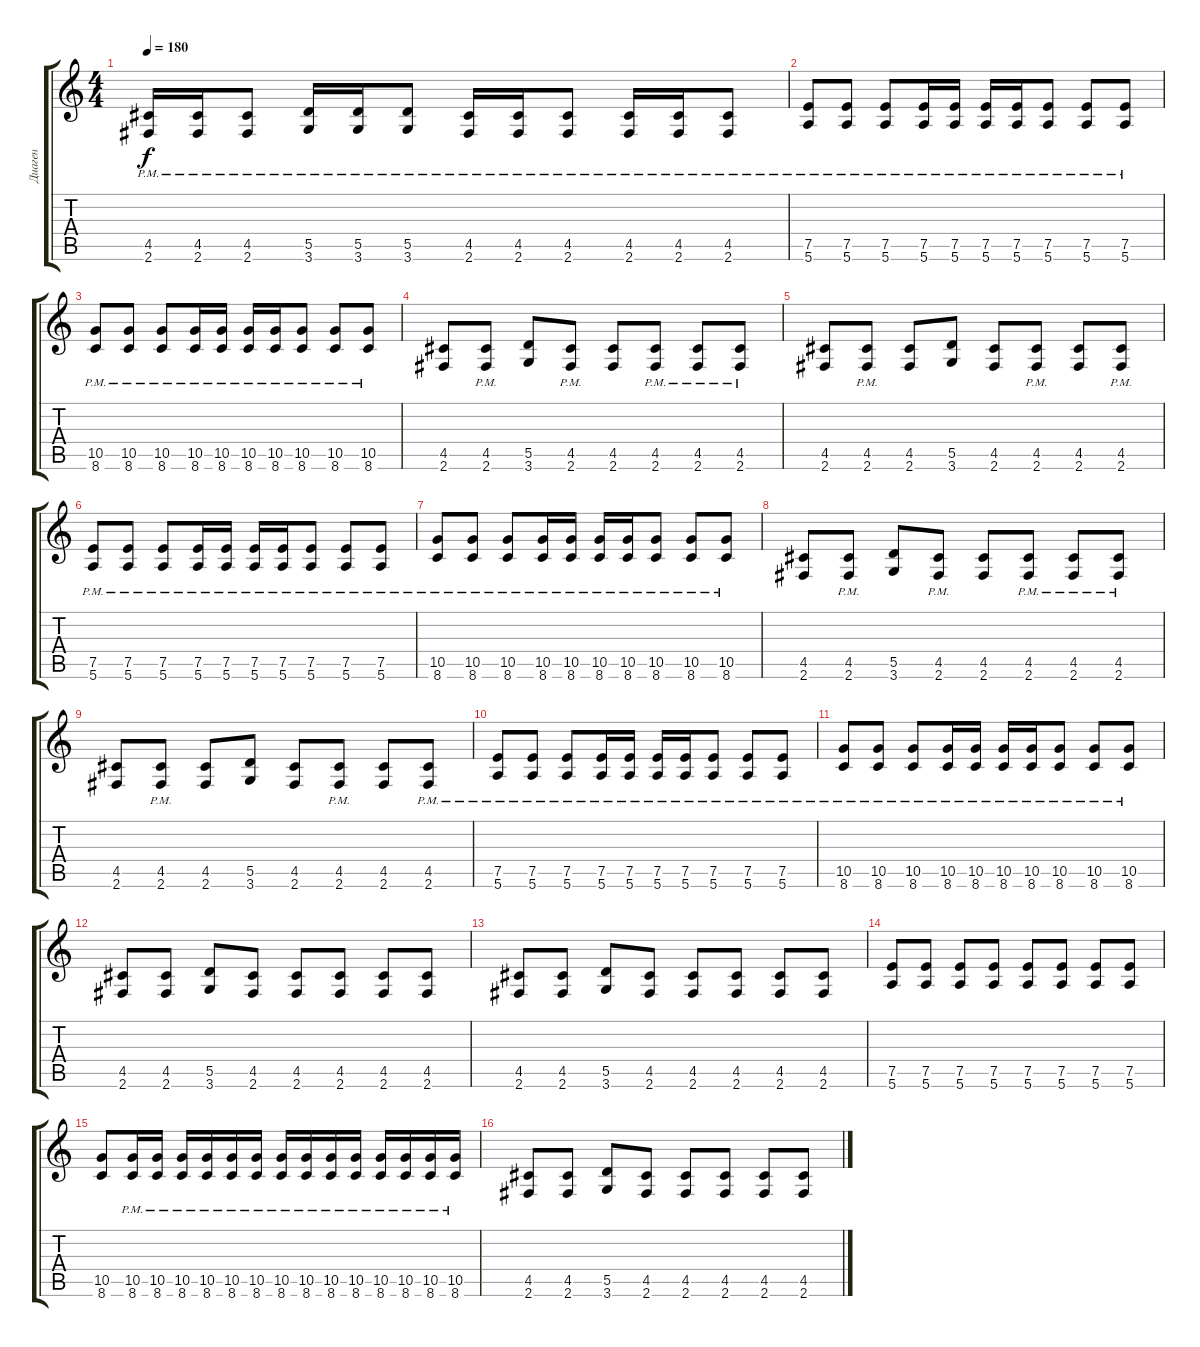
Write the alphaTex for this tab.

\track ("Диаген" "Диаген") {instrument overdrivenguitar}
\staff {score tabs}
\tuning (E4 B3 G3 D3 A2 E2) {hide}
\ts (4 4)
\tempo 180
\clef g2
\ks c
(4.5{pm} 2.6{pm}).16{dy f} (4.5{pm} 2.6{pm}).16 (4.5{pm} 2.6{pm}).8 (5.5{pm} 3.6{pm}).16 (5.5{pm} 3.6{pm}).16 (5.5{pm} 3.6{pm}).8 (4.5{pm} 2.6{pm}).16 (4.5{pm} 2.6{pm}).16 (4.5{pm} 2.6{pm}).8 (4.5{pm} 2.6{pm}).16 (4.5{pm} 2.6{pm}).16 (4.5{pm} 2.6{pm}).8 |
(7.5{pm} 5.6{pm}).8 (7.5{pm} 5.6{pm}).8 (7.5{pm} 5.6{pm}).8 (7.5{pm} 5.6{pm}).16 (7.5{pm} 5.6{pm}).16 (7.5{pm} 5.6{pm}).16 (7.5{pm} 5.6{pm}).16 (7.5{pm} 5.6{pm}).8 (7.5{pm} 5.6{pm}).8 (7.5{pm} 5.6{pm}).8 |
(10.5{pm} 8.6{pm}).8 (10.5{pm} 8.6{pm}).8 (10.5{pm} 8.6{pm}).8 (10.5{pm} 8.6{pm}).16 (10.5{pm} 8.6{pm}).16 (10.5{pm} 8.6{pm}).16 (10.5{pm} 8.6{pm}).16 (10.5{pm} 8.6{pm}).8 (10.5{pm} 8.6{pm}).8 (10.5{pm} 8.6{pm}).8 |
(4.5 2.6).8 (4.5{pm} 2.6{pm}).8 (5.5 3.6).8 (4.5{pm} 2.6{pm}).8 (4.5 2.6).8 (4.5{pm} 2.6{pm}).8 (4.5{pm} 2.6{pm}).8 (4.5{pm} 2.6{pm}).8 |
(4.5 2.6).8 (4.5{pm} 2.6{pm}).8 (4.5 2.6).8 (5.5 3.6).8 (4.5 2.6).8 (4.5{pm} 2.6{pm}).8 (4.5 2.6).8 (4.5{pm} 2.6{pm}).8 |
(7.5{pm} 5.6{pm}).8 (7.5{pm} 5.6{pm}).8 (7.5{pm} 5.6{pm}).8 (7.5{pm} 5.6{pm}).16 (7.5{pm} 5.6{pm}).16 (7.5{pm} 5.6{pm}).16 (7.5{pm} 5.6{pm}).16 (7.5{pm} 5.6{pm}).8 (7.5{pm} 5.6{pm}).8 (7.5{pm} 5.6{pm}).8 |
(10.5{pm} 8.6{pm}).8 (10.5{pm} 8.6{pm}).8 (10.5{pm} 8.6{pm}).8 (10.5{pm} 8.6{pm}).16 (10.5{pm} 8.6{pm}).16 (10.5{pm} 8.6{pm}).16 (10.5{pm} 8.6{pm}).16 (10.5{pm} 8.6{pm}).8 (10.5{pm} 8.6{pm}).8 (10.5{pm} 8.6{pm}).8 |
(4.5 2.6).8 (4.5{pm} 2.6{pm}).8 (5.5 3.6).8 (4.5{pm} 2.6{pm}).8 (4.5 2.6).8 (4.5{pm} 2.6{pm}).8 (4.5{pm} 2.6{pm}).8 (4.5{pm} 2.6{pm}).8 |
(4.5 2.6).8 (4.5{pm} 2.6{pm}).8 (4.5 2.6).8 (5.5 3.6).8 (4.5 2.6).8 (4.5{pm} 2.6{pm}).8 (4.5 2.6).8 (4.5{pm} 2.6{pm}).8 |
(7.5{pm} 5.6{pm}).8 (7.5{pm} 5.6{pm}).8 (7.5{pm} 5.6{pm}).8 (7.5{pm} 5.6{pm}).16 (7.5{pm} 5.6{pm}).16 (7.5{pm} 5.6{pm}).16 (7.5{pm} 5.6{pm}).16 (7.5{pm} 5.6{pm}).8 (7.5{pm} 5.6{pm}).8 (7.5{pm} 5.6{pm}).8 |
(10.5{pm} 8.6{pm}).8 (10.5{pm} 8.6{pm}).8 (10.5{pm} 8.6{pm}).8 (10.5{pm} 8.6{pm}).16 (10.5{pm} 8.6{pm}).16 (10.5{pm} 8.6{pm}).16 (10.5{pm} 8.6{pm}).16 (10.5{pm} 8.6{pm}).8 (10.5{pm} 8.6{pm}).8 (10.5{pm} 8.6{pm}).8 |
(4.5 2.6).8 (4.5 2.6).8 (5.5 3.6).8 (4.5 2.6).8 (4.5 2.6).8 (4.5 2.6).8 (4.5 2.6).8 (4.5 2.6).8 |
(4.5 2.6).8 (4.5 2.6).8 (5.5 3.6).8 (4.5 2.6).8 (4.5 2.6).8 (4.5 2.6).8 (4.5 2.6).8 (4.5 2.6).8 |
(7.5 5.6).8 (7.5 5.6).8 (7.5 5.6).8 (7.5 5.6).8 (7.5 5.6).8 (7.5 5.6).8 (7.5 5.6).8 (7.5 5.6).8 |
(10.5 8.6).8 (10.5{pm} 8.6{pm}).16 (10.5{pm} 8.6{pm}).16 (10.5{pm} 8.6{pm}).16 (10.5{pm} 8.6{pm}).16 (10.5{pm} 8.6{pm}).16 (10.5{pm} 8.6{pm}).16 (10.5{pm} 8.6{pm}).16 (10.5{pm} 8.6{pm}).16 (10.5{pm} 8.6{pm}).16 (10.5{pm} 8.6{pm}).16 (10.5{pm} 8.6{pm}).16 (10.5{pm} 8.6{pm}).16 (10.5{pm} 8.6{pm}).16 (10.5{pm} 8.6{pm}).16 |
(4.5 2.6).8 (4.5 2.6).8 (5.5 3.6).8 (4.5 2.6).8 (4.5 2.6).8 (4.5 2.6).8 (4.5 2.6).8 (4.5 2.6).8
